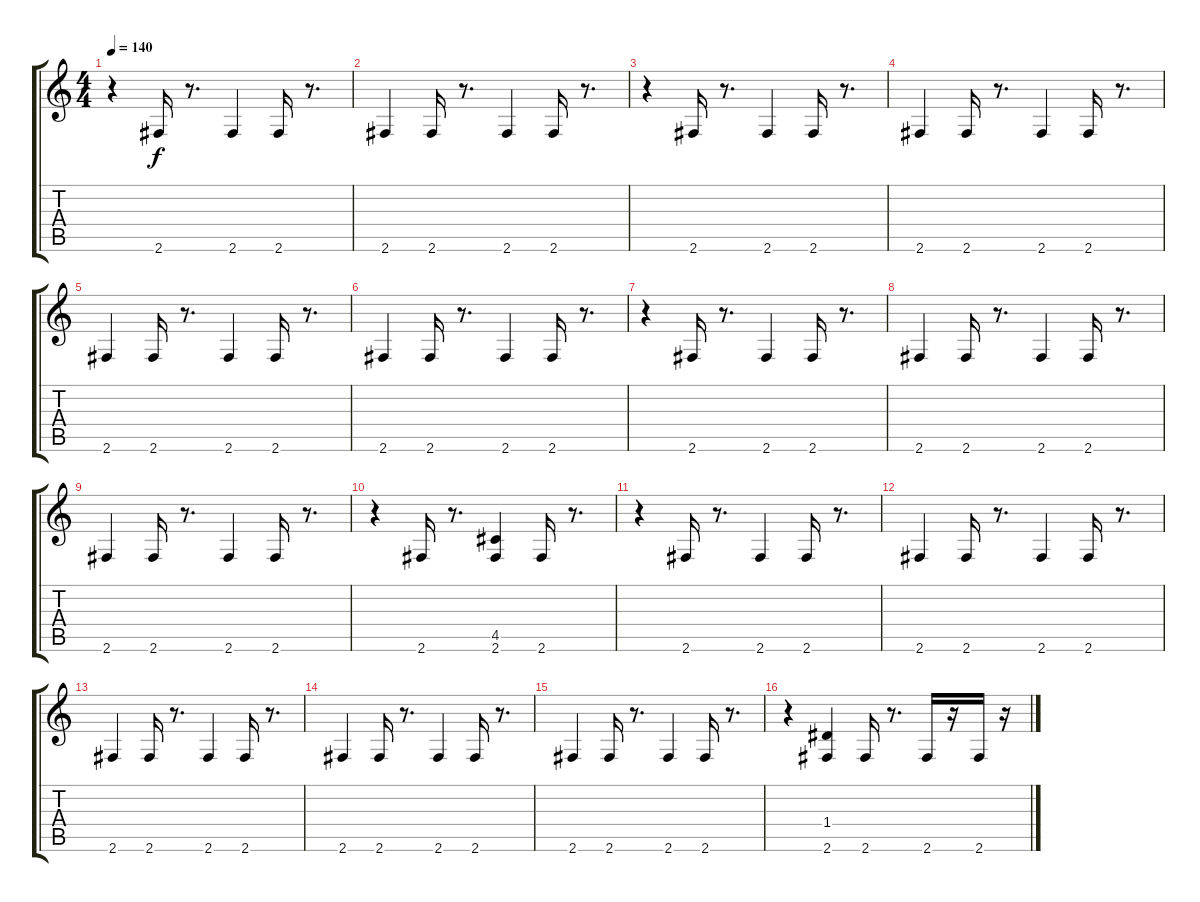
\track "" {instrument acousticguitarnylon}
\staff {score tabs}
\tuning (E4 B3 G3 D3 A2 E2) {hide}
\ts (4 4)
\tempo 140
\clef g2
\ks c
r.4{dy f} 2.6.16 r.8{d} 2.6.4 2.6.16 r.8{d} |
2.6.4 2.6.16 r.8{d} 2.6.4 2.6.16 r.8{d} |
r.4 2.6.16 r.8{d} 2.6.4 2.6.16 r.8{d} |
2.6.4 2.6.16 r.8{d} 2.6.4 2.6.16 r.8{d} |
2.6.4 2.6.16 r.8{d} 2.6.4 2.6.16 r.8{d} |
2.6.4 2.6.16 r.8{d} 2.6.4 2.6.16 r.8{d} |
r.4 2.6.16 r.8{d} 2.6.4 2.6.16 r.8{d} |
2.6.4 2.6.16 r.8{d} 2.6.4 2.6.16 r.8{d} |
2.6.4 2.6.16 r.8{d} 2.6.4 2.6.16 r.8{d} |
r.4 2.6.16 r.8{d} (4.5 2.6).4 2.6.16 r.8{d} |
r.4 2.6.16 r.8{d} 2.6.4 2.6.16 r.8{d} |
2.6.4 2.6.16 r.8{d} 2.6.4 2.6.16 r.8{d} |
2.6.4 2.6.16 r.8{d} 2.6.4 2.6.16 r.8{d} |
2.6.4 2.6.16 r.8{d} 2.6.4 2.6.16 r.8{d} |
2.6.4 2.6.16 r.8{d} 2.6.4 2.6.16 r.8{d} |
r.4 (1.4 2.6).4 2.6.16 r.8{d} 2.6.16 r.16 2.6.16 r.16
